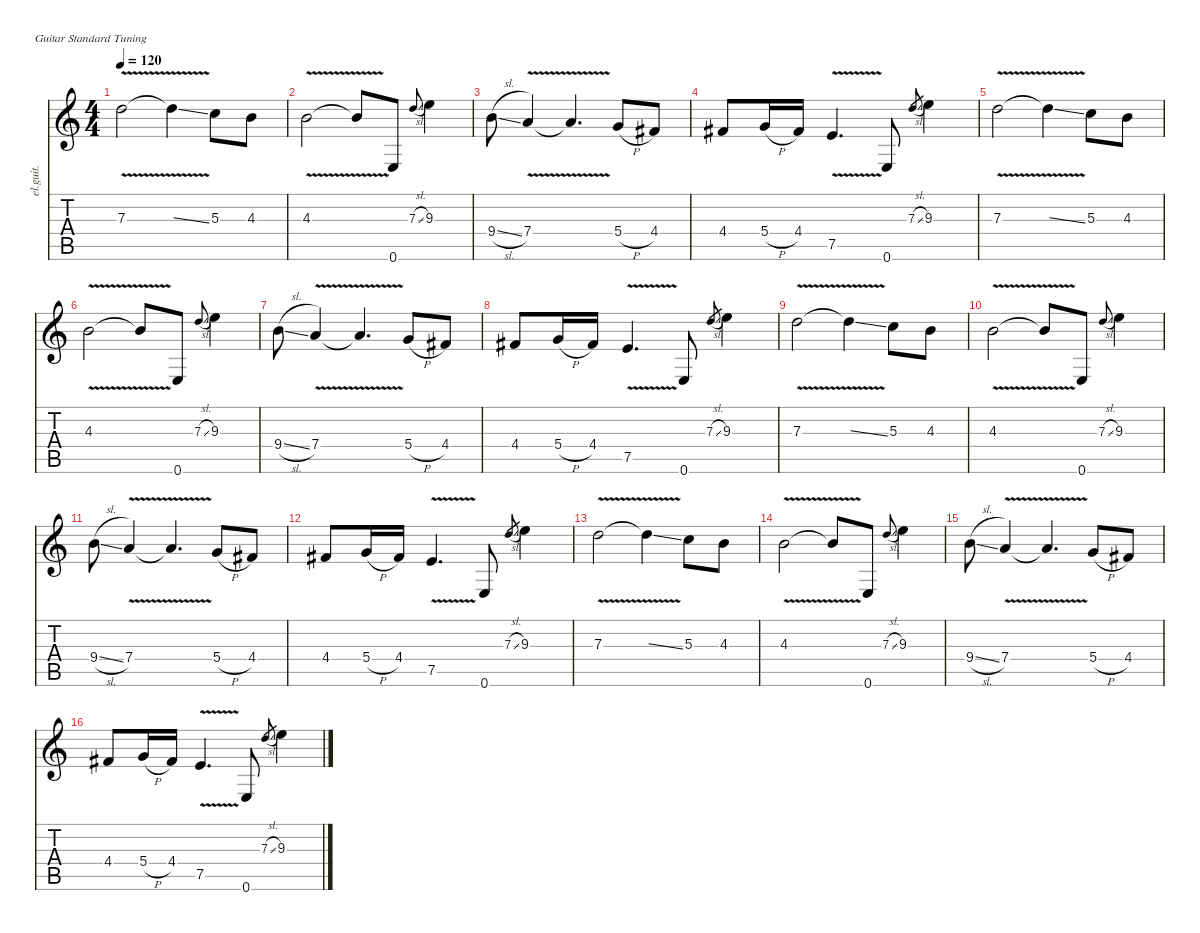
\defaultSystemsLayout 4
\hideDynamics
\bracketExtendMode nobrackets
\otherSystemsTrackNameOrientation horizontal
\track ("Guitar solo effect 2" "el.guit.") {instrument electricguitarclean}
\staff {score tabs}
\tuning (E4 B3 G3 D3 A2 E2)
\ts (4 4)
\tempo 120
\clef g2
\ks c
7.3{v}.2{dy f beam Down} 7.3{v ss t}.4{beam Down} 5.3.8{beam Down} 4.3.8{beam Down} |
4.3{v}.2{beam Down} 4.3{v t}.8{beam Up} 0.6.8{beam Up} 7.3{sl}.8{gr onbeat dy mf beam Up} 9.3.4{dy f beam Down} |
9.4{sl}.8{beam Down} 7.4{v}.4{beam Up} 7.4{v t}.4{d beam Up} 5.4{h}.8{beam Up} 4.4{acc #}.8{beam Up} |
4.4{acc #}.8{beam Up} 5.4{h}.16{beam Up} 4.4{acc #}.16{beam Up} 7.5{v}.4{d beam Up} 0.6.8{beam Up} 7.3{sl}.8{gr dy mf beam Up} 9.3.4{dy f beam Down} |
7.3{v}.2{beam Down} 7.3{v ss t}.4{beam Down} 5.3.8{beam Down} 4.3.8{beam Down} |
4.3{v}.2{beam Down} 4.3{v t}.8{beam Up} 0.6.8{beam Up} 7.3{sl}.8{gr onbeat dy mf beam Up} 9.3.4{dy f beam Down} |
9.4{sl}.8{beam Down} 7.4{v}.4{beam Up} 7.4{v t}.4{d beam Up} 5.4{h}.8{beam Up} 4.4{acc #}.8{beam Up} |
4.4{acc #}.8{beam Up} 5.4{h}.16{beam Up} 4.4{acc #}.16{beam Up} 7.5{v}.4{d beam Up} 0.6.8{beam Up} 7.3{sl}.8{gr dy mf beam Up} 9.3.4{dy f beam Down} |
7.3{v}.2{beam Down} 7.3{v ss t}.4{beam Down} 5.3.8{beam Down} 4.3.8{beam Down} |
4.3{v}.2{beam Down} 4.3{v t}.8{beam Up} 0.6.8{beam Up} 7.3{sl}.8{gr onbeat dy mf beam Up} 9.3.4{dy f beam Down} |
9.4{sl}.8{beam Down} 7.4{v}.4{beam Up} 7.4{v t}.4{d beam Up} 5.4{h}.8{beam Up} 4.4{acc #}.8{beam Up} |
4.4{acc #}.8{beam Up} 5.4{h}.16{beam Up} 4.4{acc #}.16{beam Up} 7.5{v}.4{d beam Up} 0.6.8{beam Up} 7.3{sl}.8{gr dy mf beam Up} 9.3.4{dy f beam Down} |
7.3{v}.2{beam Down} 7.3{v ss t}.4{beam Down} 5.3.8{beam Down} 4.3.8{beam Down} |
4.3{v}.2{beam Down} 4.3{v t}.8{beam Up} 0.6.8{beam Up} 7.3{sl}.8{gr onbeat dy mf beam Up} 9.3.4{dy f beam Down} |
9.4{sl}.8{beam Down} 7.4{v}.4{beam Up} 7.4{v t}.4{d beam Up} 5.4{h}.8{beam Up} 4.4{acc #}.8{beam Up} |
4.4{acc #}.8{beam Up} 5.4{h}.16{beam Up} 4.4{acc #}.16{beam Up} 7.5{v}.4{d beam Up} 0.6.8{beam Up} 7.3{sl}.8{gr dy mf beam Up} 9.3.4{dy f beam Down}
